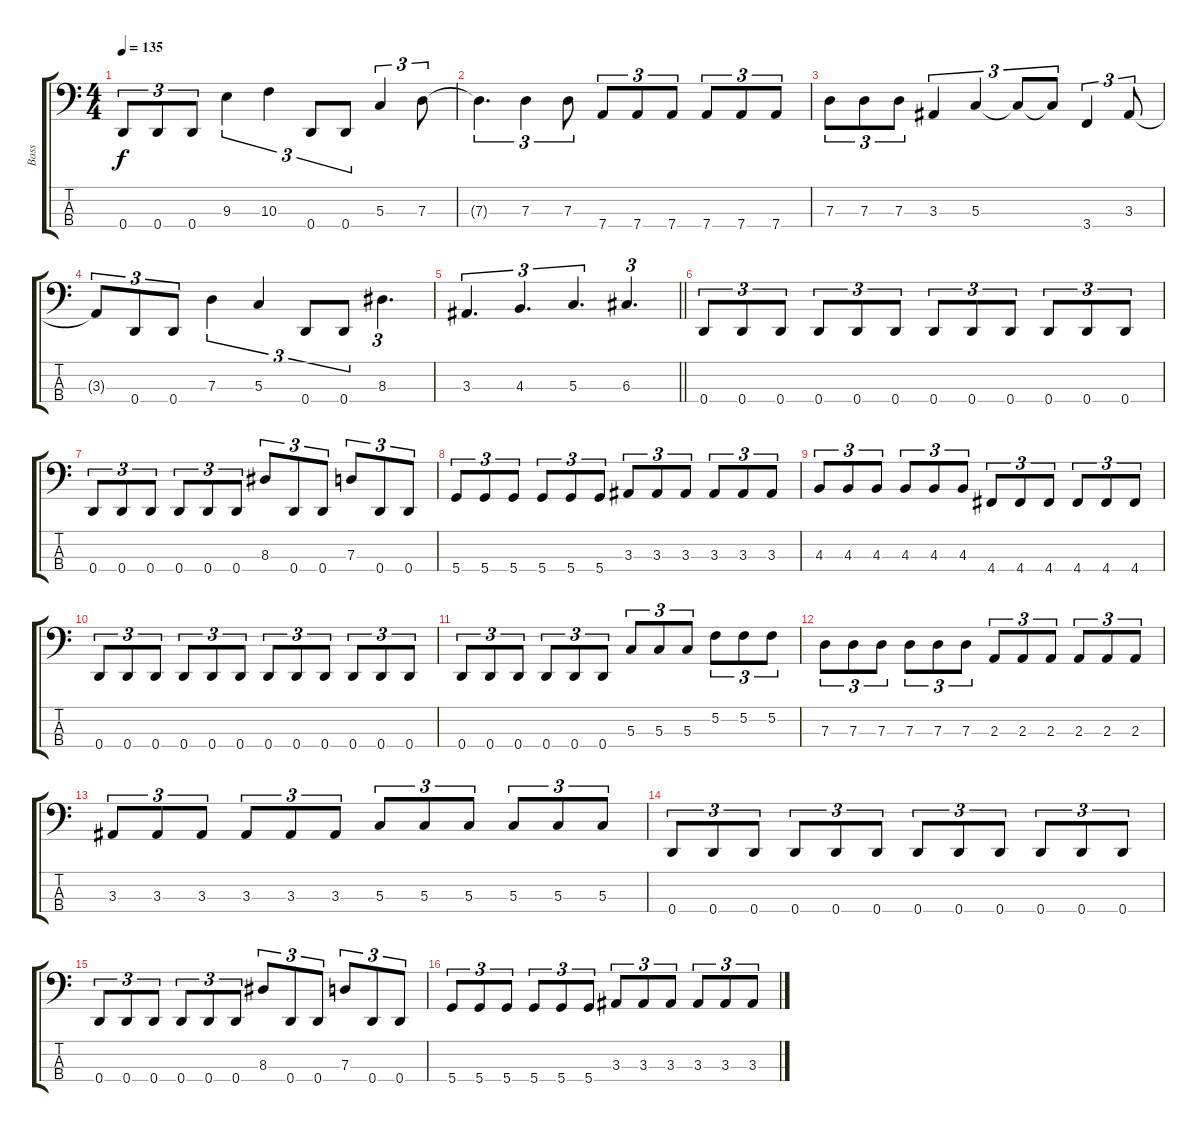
\track ("Bass" "Bass") {instrument electricbasspick}
\staff {score tabs}
\tuning (F2 C2 G1 D1) {hide}
\ts (4 4)
\tempo 135
\clef f4
\ks c
0.4.8{tu (3 2) dy f} 0.4.8{tu (3 2)} 0.4.8{tu (3 2)} 9.3.4{tu (3 2)} 10.3.4{tu (3 2)} 0.4.8{tu (3 2)} 0.4.8{tu (3 2)} 5.3.4{tu (3 2)} 7.3.8{tu (3 2)} |
7.3{t}.4{d tu (3 2)} 7.3.4{tu (3 2)} 7.3.8{tu (3 2)} 7.4.8{tu (3 2)} 7.4.8{tu (3 2)} 7.4.8{tu (3 2)} 7.4.8{tu (3 2)} 7.4.8{tu (3 2)} 7.4.8{tu (3 2)} |
7.3.8{tu (3 2)} 7.3.8{tu (3 2)} 7.3.8{tu (3 2)} 3.3.4{tu (3 2)} 5.3.4{tu (3 2)} 5.3{t}.8{tu (3 2)} 5.3{t}.8{tu (3 2)} 3.4.4{tu (3 2)} 3.3.8{tu (3 2)} |
3.3{t}.8{tu (3 2)} 0.4.8{tu (3 2)} 0.4.8{tu (3 2)} 7.3.4{tu (3 2)} 5.3.4{tu (3 2)} 0.4.8{tu (3 2)} 0.4.8{tu (3 2)} 8.3.4{d tu (3 2)} |
\barLineRight lightlight
3.3.4{d tu (3 2)} 4.3.4{d tu (3 2)} 5.3.4{d tu (3 2)} 6.3.4{d tu (3 2)} |
0.4.8{tu (3 2)} 0.4.8{tu (3 2)} 0.4.8{tu (3 2)} 0.4.8{tu (3 2)} 0.4.8{tu (3 2)} 0.4.8{tu (3 2)} 0.4.8{tu (3 2)} 0.4.8{tu (3 2)} 0.4.8{tu (3 2)} 0.4.8{tu (3 2)} 0.4.8{tu (3 2)} 0.4.8{tu (3 2)} |
0.4.8{tu (3 2)} 0.4.8{tu (3 2)} 0.4.8{tu (3 2)} 0.4.8{tu (3 2)} 0.4.8{tu (3 2)} 0.4.8{tu (3 2)} 8.3.8{tu (3 2)} 0.4.8{tu (3 2)} 0.4.8{tu (3 2)} 7.3.8{tu (3 2)} 0.4.8{tu (3 2)} 0.4.8{tu (3 2)} |
5.4.8{tu (3 2)} 5.4.8{tu (3 2)} 5.4.8{tu (3 2)} 5.4.8{tu (3 2)} 5.4.8{tu (3 2)} 5.4.8{tu (3 2)} 3.3.8{tu (3 2)} 3.3.8{tu (3 2)} 3.3.8{tu (3 2)} 3.3.8{tu (3 2)} 3.3.8{tu (3 2)} 3.3.8{tu (3 2)} |
4.3.8{tu (3 2)} 4.3.8{tu (3 2)} 4.3.8{tu (3 2)} 4.3.8{tu (3 2)} 4.3.8{tu (3 2)} 4.3.8{tu (3 2)} 4.4.8{tu (3 2)} 4.4.8{tu (3 2)} 4.4.8{tu (3 2)} 4.4.8{tu (3 2)} 4.4.8{tu (3 2)} 4.4.8{tu (3 2)} |
0.4.8{tu (3 2)} 0.4.8{tu (3 2)} 0.4.8{tu (3 2)} 0.4.8{tu (3 2)} 0.4.8{tu (3 2)} 0.4.8{tu (3 2)} 0.4.8{tu (3 2)} 0.4.8{tu (3 2)} 0.4.8{tu (3 2)} 0.4.8{tu (3 2)} 0.4.8{tu (3 2)} 0.4.8{tu (3 2)} |
0.4.8{tu (3 2)} 0.4.8{tu (3 2)} 0.4.8{tu (3 2)} 0.4.8{tu (3 2)} 0.4.8{tu (3 2)} 0.4.8{tu (3 2)} 5.3.8{tu (3 2)} 5.3.8{tu (3 2)} 5.3.8{tu (3 2)} 5.2.8{tu (3 2)} 5.2.8{tu (3 2)} 5.2.8{tu (3 2)} |
7.3.8{tu (3 2)} 7.3.8{tu (3 2)} 7.3.8{tu (3 2)} 7.3.8{tu (3 2)} 7.3.8{tu (3 2)} 7.3.8{tu (3 2)} 2.3.8{tu (3 2)} 2.3.8{tu (3 2)} 2.3.8{tu (3 2)} 2.3.8{tu (3 2)} 2.3.8{tu (3 2)} 2.3.8{tu (3 2)} |
3.3.8{tu (3 2)} 3.3.8{tu (3 2)} 3.3.8{tu (3 2)} 3.3.8{tu (3 2)} 3.3.8{tu (3 2)} 3.3.8{tu (3 2)} 5.3.8{tu (3 2)} 5.3.8{tu (3 2)} 5.3.8{tu (3 2)} 5.3.8{tu (3 2)} 5.3.8{tu (3 2)} 5.3.8{tu (3 2)} |
0.4.8{tu (3 2)} 0.4.8{tu (3 2)} 0.4.8{tu (3 2)} 0.4.8{tu (3 2)} 0.4.8{tu (3 2)} 0.4.8{tu (3 2)} 0.4.8{tu (3 2)} 0.4.8{tu (3 2)} 0.4.8{tu (3 2)} 0.4.8{tu (3 2)} 0.4.8{tu (3 2)} 0.4.8{tu (3 2)} |
0.4.8{tu (3 2)} 0.4.8{tu (3 2)} 0.4.8{tu (3 2)} 0.4.8{tu (3 2)} 0.4.8{tu (3 2)} 0.4.8{tu (3 2)} 8.3.8{tu (3 2)} 0.4.8{tu (3 2)} 0.4.8{tu (3 2)} 7.3.8{tu (3 2)} 0.4.8{tu (3 2)} 0.4.8{tu (3 2)} |
5.4.8{tu (3 2)} 5.4.8{tu (3 2)} 5.4.8{tu (3 2)} 5.4.8{tu (3 2)} 5.4.8{tu (3 2)} 5.4.8{tu (3 2)} 3.3.8{tu (3 2)} 3.3.8{tu (3 2)} 3.3.8{tu (3 2)} 3.3.8{tu (3 2)} 3.3.8{tu (3 2)} 3.3.8{tu (3 2)}
